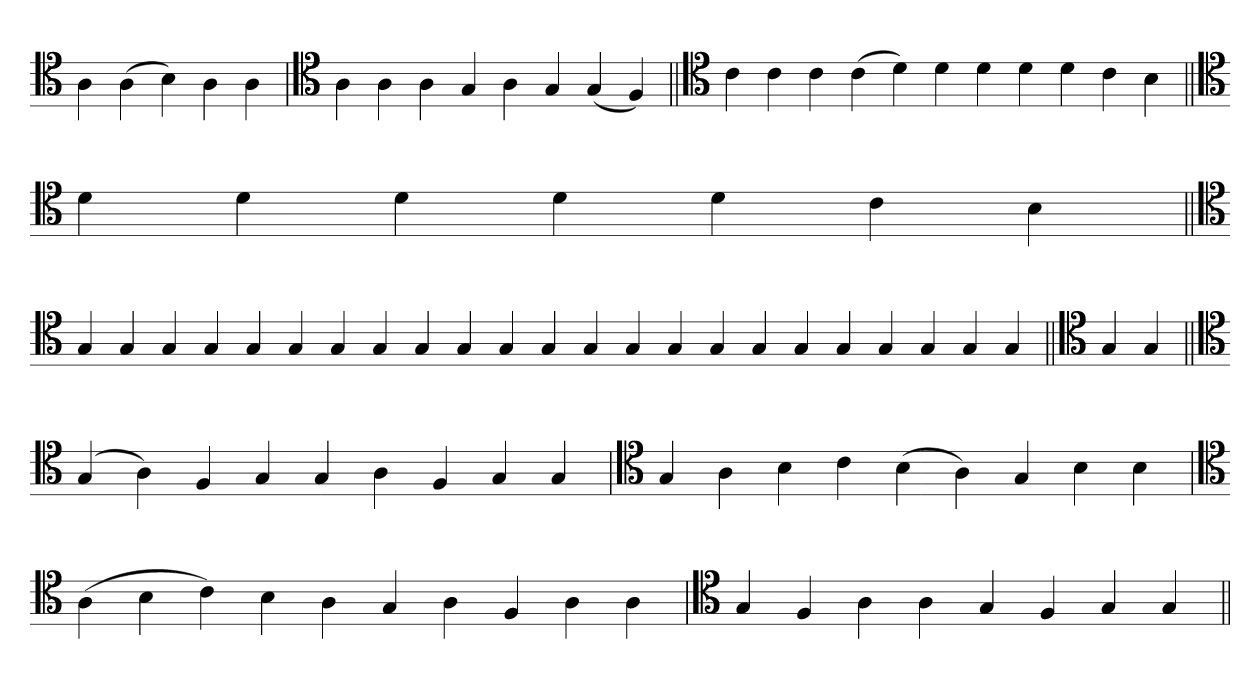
**kern
*part1
*staff1
*clefC4
=
4A
(4A
4B)
4A
4A
=`
*clefC4
4A
4A
4A
4G
4A
4G
(4G
4F)
=||
*clefC4
4c
4c
4c
(4c
4d)
4d
4d
4d
4d
4c
4B
=||
*clefC4
4d
4d
4d
4d
4d
4c
4B
=||
*clefC4
4G
4G
4G
4G
4G
4G
4G
4G
4G
4G
4G
4G
4G
4G
4G
4G
4G
4G
4G
4G
4G
4G
4G
=||
*clefC4
4G
4G
=||
*clefC4
(4G
4A)
4F
4G
4G
4A
4F
4G
4G
=`
*clefC4
4G
4A
4B
4c
(4B
4A)
4G
4B
4B
='
*clefC4
(4A
4B
4c)
4B
4A
4G
4A
4F
4A
4A
=`
*clefC4
4G
4F
4A
4A
4G
4F
4G
4G
=||
*-
